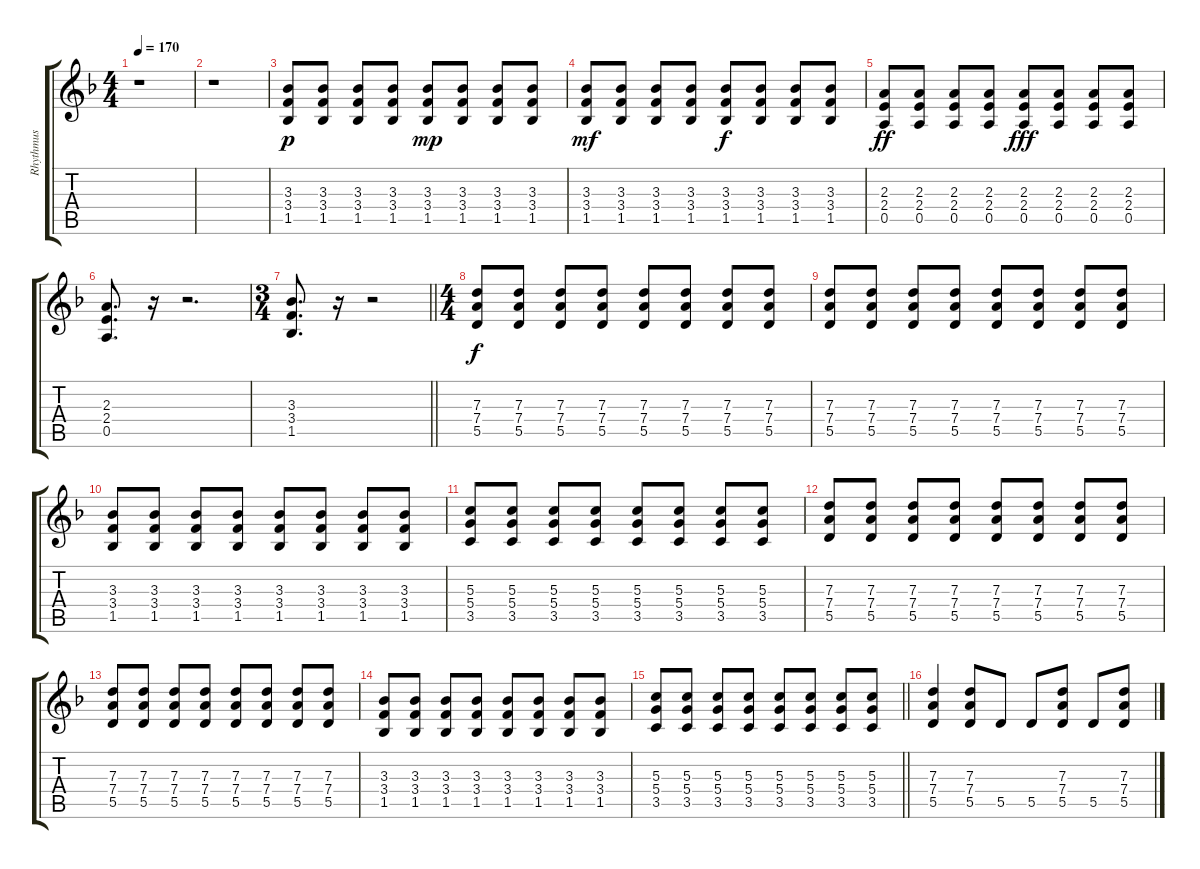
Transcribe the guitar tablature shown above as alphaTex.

\track ("Rhythmus" "Rhythmus") {instrument distortionguitar}
\staff {score tabs}
\tuning (E4 B3 G3 D3 A2 E2) {hide}
\ts (4 4)
\tempo 170
\clef g2
\ks f
r.1{dy f} |
r.1 |
(3.3 3.4 1.5).8{dy p} (3.3 3.4 1.5).8 (3.3 3.4 1.5).8 (3.3 3.4 1.5).8 (3.3 3.4 1.5).8{dy mp} (3.3 3.4 1.5).8 (3.3 3.4 1.5).8 (3.3 3.4 1.5).8 |
(3.3 3.4 1.5).8{dy mf} (3.3 3.4 1.5).8 (3.3 3.4 1.5).8 (3.3 3.4 1.5).8 (3.3 3.4 1.5).8{dy f} (3.3 3.4 1.5).8 (3.3 3.4 1.5).8 (3.3 3.4 1.5).8 |
(2.3 2.4 0.5).8{dy ff} (2.3 2.4 0.5).8 (2.3 2.4 0.5).8 (2.3 2.4 0.5).8 (2.3 2.4 0.5).8{dy fff} (2.3 2.4 0.5).8 (2.3 2.4 0.5).8 (2.3 2.4 0.5).8 |
(2.3 2.4 0.5).8{d} r.16 r.2{d} |
\ts (3 4)
\barLineRight lightlight
(3.3 3.4 1.5).8{d} r.16 r.2 |
\ts (4 4)
(7.3 7.4 5.5).8{dy f} (7.3 7.4 5.5).8 (7.3 7.4 5.5).8 (7.3 7.4 5.5).8 (7.3 7.4 5.5).8 (7.3 7.4 5.5).8 (7.3 7.4 5.5).8 (7.3 7.4 5.5).8 |
(7.3 7.4 5.5).8 (7.3 7.4 5.5).8 (7.3 7.4 5.5).8 (7.3 7.4 5.5).8 (7.3 7.4 5.5).8 (7.3 7.4 5.5).8 (7.3 7.4 5.5).8 (7.3 7.4 5.5).8 |
(3.3 3.4 1.5).8 (3.3 3.4 1.5).8 (3.3 3.4 1.5).8 (3.3 3.4 1.5).8 (3.3 3.4 1.5).8 (3.3 3.4 1.5).8 (3.3 3.4 1.5).8 (3.3 3.4 1.5).8 |
(5.3 5.4 3.5).8 (5.3 5.4 3.5).8 (5.3 5.4 3.5).8 (5.3 5.4 3.5).8 (5.3 5.4 3.5).8 (5.3 5.4 3.5).8 (5.3 5.4 3.5).8 (5.3 5.4 3.5).8 |
(7.3 7.4 5.5).8 (7.3 7.4 5.5).8 (7.3 7.4 5.5).8 (7.3 7.4 5.5).8 (7.3 7.4 5.5).8 (7.3 7.4 5.5).8 (7.3 7.4 5.5).8 (7.3 7.4 5.5).8 |
(7.3 7.4 5.5).8 (7.3 7.4 5.5).8 (7.3 7.4 5.5).8 (7.3 7.4 5.5).8 (7.3 7.4 5.5).8 (7.3 7.4 5.5).8 (7.3 7.4 5.5).8 (7.3 7.4 5.5).8 |
(3.3 3.4 1.5).8 (3.3 3.4 1.5).8 (3.3 3.4 1.5).8 (3.3 3.4 1.5).8 (3.3 3.4 1.5).8 (3.3 3.4 1.5).8 (3.3 3.4 1.5).8 (3.3 3.4 1.5).8 |
\barLineRight lightlight
(5.3 5.4 3.5).8 (5.3 5.4 3.5).8 (5.3 5.4 3.5).8 (5.3 5.4 3.5).8 (5.3 5.4 3.5).8 (5.3 5.4 3.5).8 (5.3 5.4 3.5).8 (5.3 5.4 3.5).8 |
(7.3 7.4 5.5).4 (7.3 7.4 5.5).8 5.5.8 5.5.8 (7.3 7.4 5.5).8 5.5.8 (7.3 7.4 5.5).8
